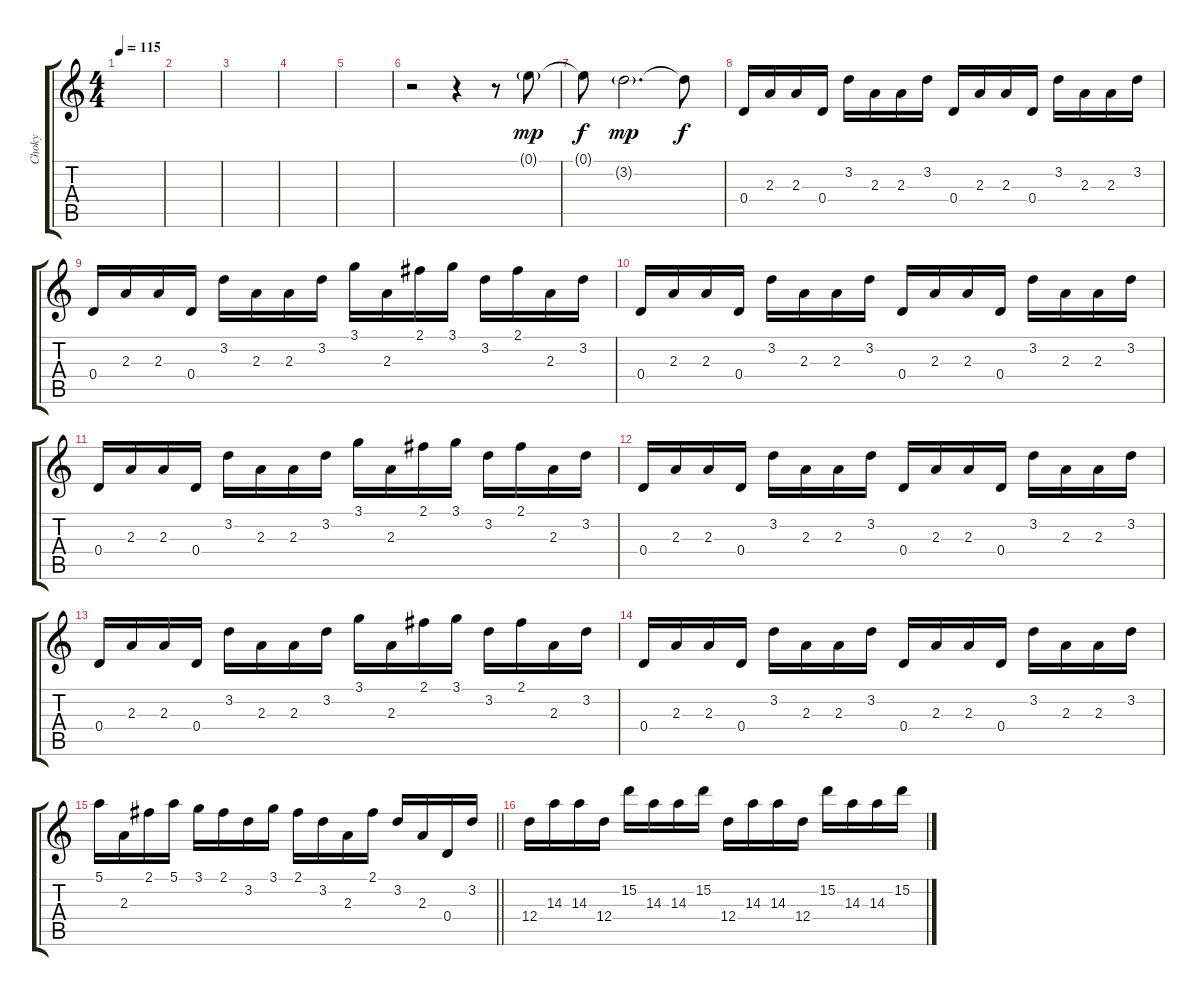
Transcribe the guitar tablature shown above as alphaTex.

\track ("Choky" "Choky") {instrument distortionguitar}
\staff {score tabs}
\tuning (E4 B3 G3 D3 A2 E2) {hide}
\ts (4 4)
\tempo 115
\clef g2
\ks c
|
|
|
|
|
r.2 r.4 r.8 0.1{g}.8{dy mp instrument acousticguitarsteel} |
0.1{t}.8{dy f} 3.2{g}.2{d dy mp} 3.2{t}.8{dy f} |
0.4.16{instrument distortionguitar} 2.3.16 2.3.16 0.4.16 3.2.16 2.3.16 2.3.16 3.2.16 0.4.16 2.3.16 2.3.16 0.4.16 3.2.16 2.3.16 2.3.16 3.2.16 |
0.4.16 2.3.16 2.3.16 0.4.16 3.2.16 2.3.16 2.3.16 3.2.16 3.1.16 2.3.16 2.1.16 3.1.16 3.2.16 2.1.16 2.3.16 3.2.16 |
0.4.16 2.3.16 2.3.16 0.4.16 3.2.16 2.3.16 2.3.16 3.2.16 0.4.16 2.3.16 2.3.16 0.4.16 3.2.16 2.3.16 2.3.16 3.2.16 |
0.4.16 2.3.16 2.3.16 0.4.16 3.2.16 2.3.16 2.3.16 3.2.16 3.1.16 2.3.16 2.1.16 3.1.16 3.2.16 2.1.16 2.3.16 3.2.16 |
0.4.16 2.3.16 2.3.16 0.4.16 3.2.16 2.3.16 2.3.16 3.2.16 0.4.16 2.3.16 2.3.16 0.4.16 3.2.16 2.3.16 2.3.16 3.2.16 |
0.4.16 2.3.16 2.3.16 0.4.16 3.2.16 2.3.16 2.3.16 3.2.16 3.1.16 2.3.16 2.1.16 3.1.16 3.2.16 2.1.16 2.3.16 3.2.16 |
0.4.16 2.3.16 2.3.16 0.4.16 3.2.16 2.3.16 2.3.16 3.2.16 0.4.16 2.3.16 2.3.16 0.4.16 3.2.16 2.3.16 2.3.16 3.2.16 |
\barLineRight lightlight
5.1.16 2.3.16 2.1.16 5.1.16 3.1.16 2.1.16 3.2.16 3.1.16 2.1.16 3.2.16 2.3.16 2.1.16 3.2.16 2.3.16 0.4.16 3.2.16 |
12.4.16 14.3.16 14.3.16 12.4.16 15.2.16 14.3.16 14.3.16 15.2.16 12.4.16 14.3.16 14.3.16 12.4.16 15.2.16 14.3.16 14.3.16 15.2.16
